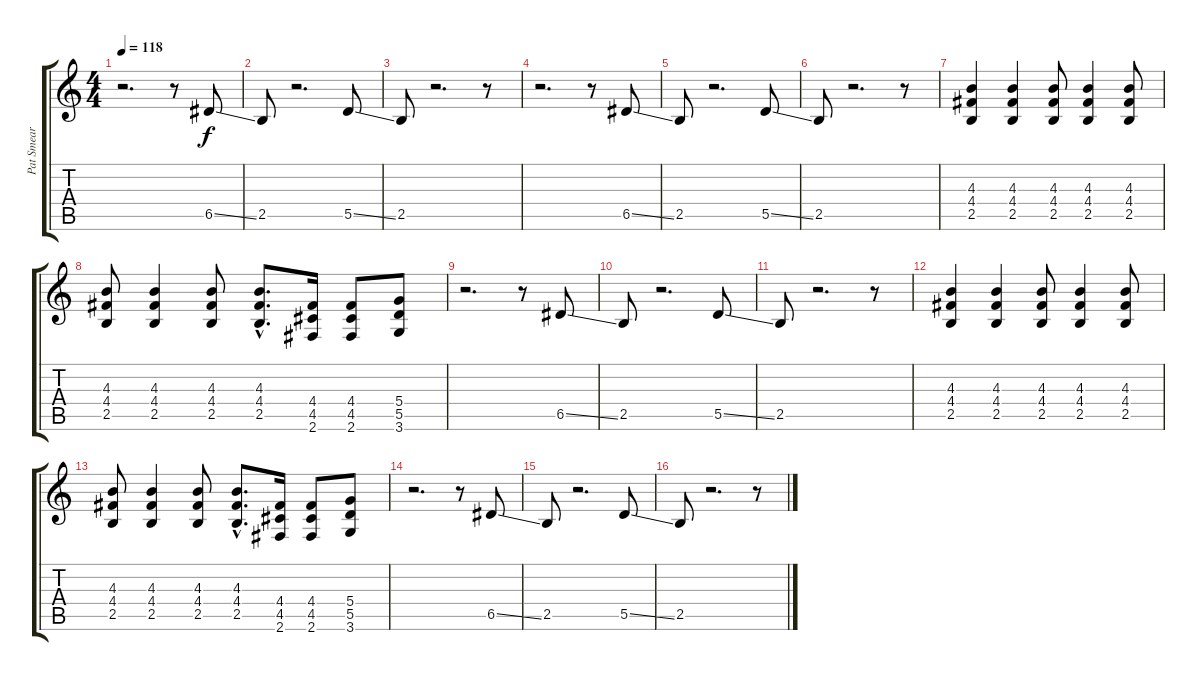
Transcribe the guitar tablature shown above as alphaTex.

\track ("Pat Smear (Guitare)" "Pat Smear ") {instrument electricguitarclean}
\staff {score tabs}
\tuning (E4 B3 G3 D3 A2 E2) {hide}
\ts (4 4)
\tempo 118
\clef g2
\ks c
r.2{d dy f instrument electricguitarclean} r.8 6.5{ss}.8 |
2.5.8 r.2{d} 5.5{ss}.8 |
2.5.8 r.2{d} r.8 |
r.2{d} r.8 6.5{ss}.8 |
2.5.8 r.2{d} 5.5{ss}.8 |
2.5.8 r.2{d} r.8 |
(4.3 4.4 2.5).4{volume 11 instrument distortionguitar} (4.3 4.4 2.5).4 (4.3 4.4 2.5).8 (4.3 4.4 2.5).4 (4.3 4.4 2.5).8 |
(4.3 4.4 2.5).8 (4.3 4.4 2.5).4 (4.3 4.4 2.5).8 (4.3{hac} 4.4{hac} 2.5{hac}).8{d} (4.4 4.5 2.6).16 (4.4 4.5 2.6).8 (5.4 5.5 3.6).8 |
r.2{d volume 14 instrument electricguitarclean} r.8 6.5{ss}.8 |
2.5.8 r.2{d} 5.5{ss}.8 |
2.5.8 r.2{d} r.8 |
(4.3 4.4 2.5).4{volume 11 instrument distortionguitar} (4.3 4.4 2.5).4 (4.3 4.4 2.5).8 (4.3 4.4 2.5).4 (4.3 4.4 2.5).8 |
(4.3 4.4 2.5).8 (4.3 4.4 2.5).4 (4.3 4.4 2.5).8 (4.3{hac} 4.4{hac} 2.5{hac}).8{d} (4.4 4.5 2.6).16 (4.4 4.5 2.6).8 (5.4 5.5 3.6).8 |
r.2{d volume 14 instrument electricguitarclean} r.8 6.5{ss}.8 |
2.5.8 r.2{d} 5.5{ss}.8 |
2.5.8 r.2{d} r.8
